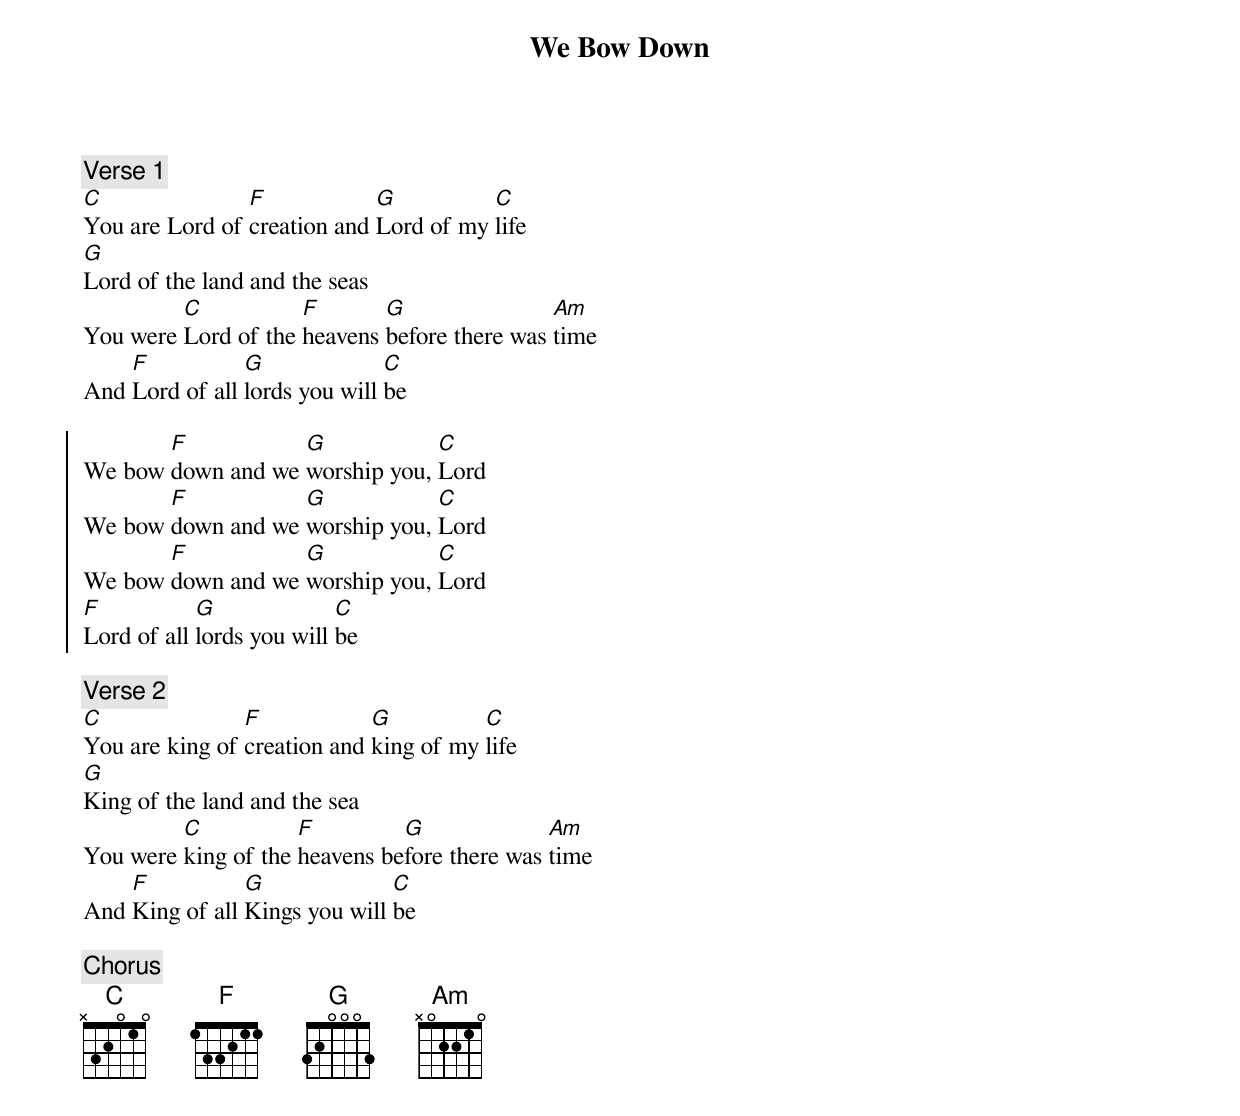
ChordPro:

{t: We Bow Down}

{c: Verse 1}
[C]You are Lord of [F]creation and [G]Lord of my [C]life
[G]Lord of the land and the seas
You were [C]Lord of the [F]heavens [G]before there was [Am]time
And [F]Lord of all [G]lords you will [C]be

{soc}
We bow [F]down and we [G]worship you, [C]Lord
We bow [F]down and we [G]worship you, [C]Lord
We bow [F]down and we [G]worship you, [C]Lord
[F]Lord of all [G]lords you will [C]be
{eoc}

{c: Verse 2}
[C]You are king of [F]creation and [G]king of my [C]life
[G]King of the land and the sea
You were [C]king of the [F]heavens be[G]fore there was [Am]time
And [F]King of all [G]Kings you will [C]be

{c: Chorus}
